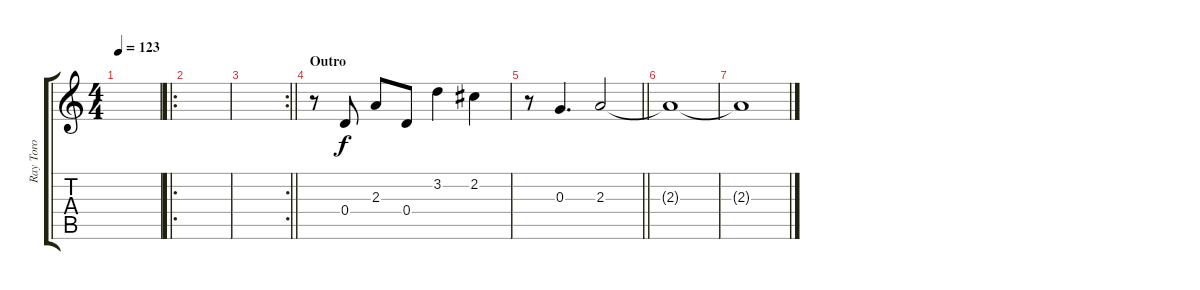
\track ("Ray Toro" "Ray Toro") {instrument electricguitarclean}
\staff {score tabs}
\tuning (E4 B3 G3 D3 A2 D2) {hide}
\ts (4 4)
\tempo 123
\clef g2
\ks c
|
\ro
|
\rc 2
\barLineRight lightlight
|
\section ("" "Outro")
r.8 0.4.8{volume 15 instrument electricguitarclean} 2.3.8 0.4.8 3.2.4 2.2.4 |
\barLineRight lightlight
r.8 0.3.4{d} 2.3.2 |
2.3{t}.1 |
2.3{t}.1
